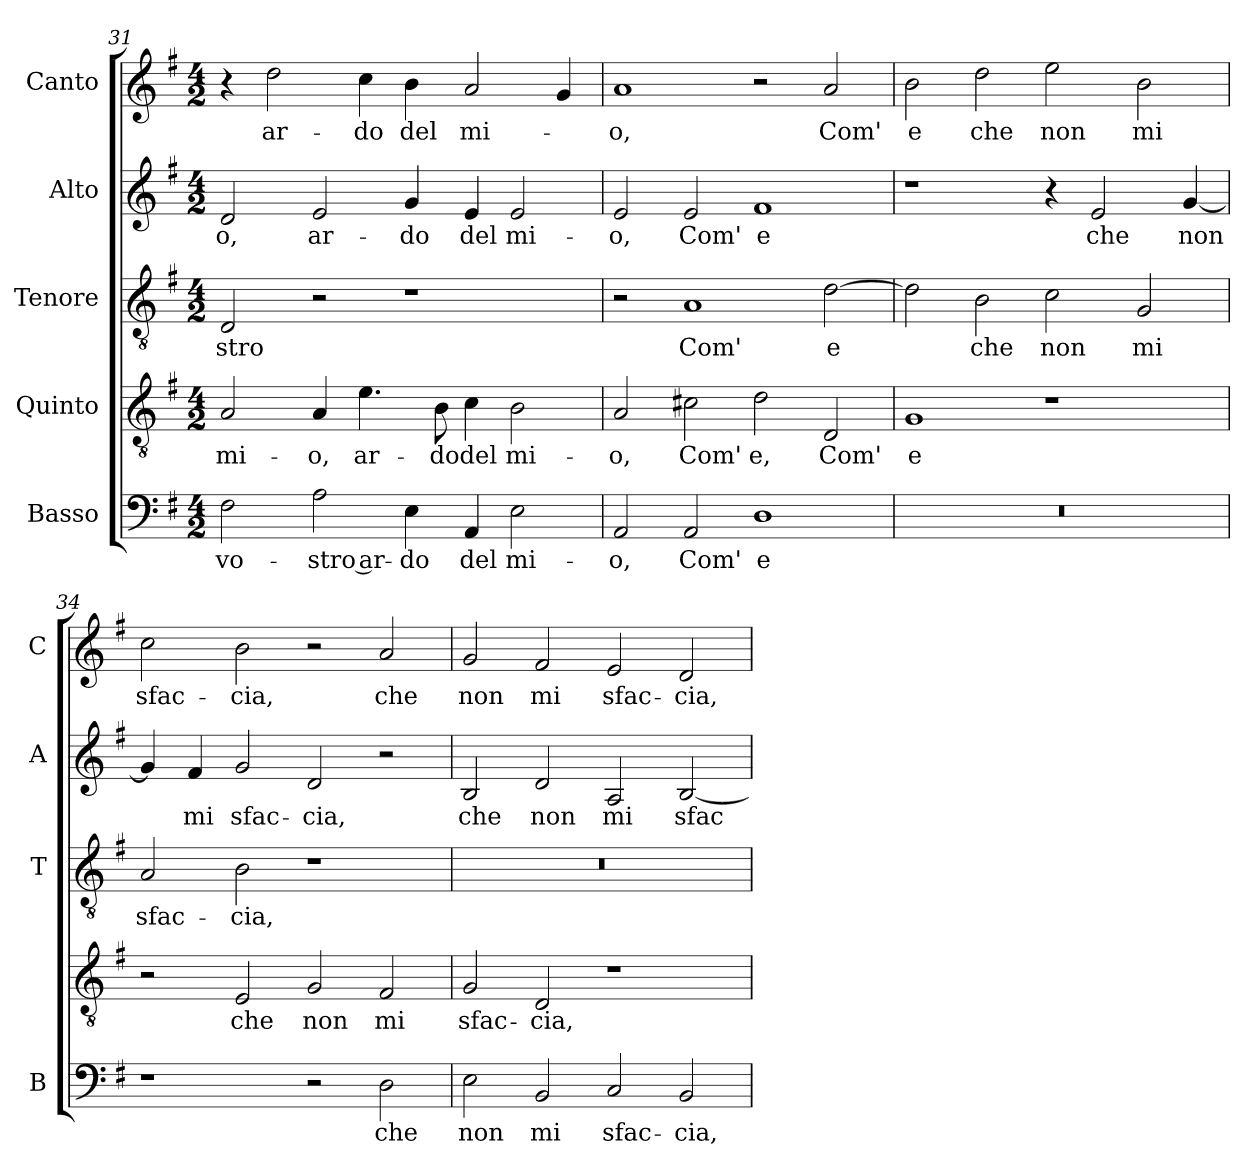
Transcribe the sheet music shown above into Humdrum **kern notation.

**kern	**text	**kern	**text	**kern	**text	**kern	**text	**kern	**text
*part5	*part5	*part4	*part4	*part3	*part3	*part2	*part2	*part1	*part1
*staff5	*staff5	*staff4	*staff4	*staff3	*staff3	*staff2	*staff2	*staff1	*staff1
*I"Basso	*	*I"Quinto	*	*I"Tenore	*	*I"Alto	*	*I"Canto	*
*I'B	*	*	*	*I'T	*	*I'A	*	*I'C	*
*clefF4	*	*clefGv2	*	*clefGv2	*	*clefG2	*	*clefG2	*
*k[f#]	*	*k[f#]	*	*k[f#]	*	*k[f#]	*	*k[f#]	*
*G:	*	*G:	*	*G:	*	*G:	*	*G:	*
*M4/2	*	*M4/2	*	*M4/2	*	*M4/2	*	*M4/2	*
=31	=31	=31	=31	=31	=31	=31	=31	=31	=31
!	!LO:LY:b	!	!	!	!	!	!	!	!
!	!	!	!LO:LY:b	!	!	!	!	!	!
!	!	!	!	!	!LO:LY:b	!	!	!	!
!	!	!	!	!	!	!	!LO:LY:b	!	!
2F#\	vo-	2A/	mi-	2D/	-stro	2d/	-o,	4r	.
!	!	!	!	!	!	!	!	!	!LO:LY:b
.	.	.	.	.	.	.	.	2dd\	ar-
!	!LO:LY:b	!	!	!	!	!	!	!	!
!	!	!	!LO:LY:b	!	!	!	!	!	!
!	!	!	!	!	!	!	!LO:LY:b	!	!
2A\	-stro ar-	4A/	-o,	2r	.	2e/	ar-	.	.
!	!	!	!LO:LY:b	!	!	!	!	!	!
!	!	!	!	!	!	!	!	!	!LO:LY:b
.	.	4.e\	ar-	.	.	.	.	4cc\	-do
!	!LO:LY:b	!	!	!	!	!	!	!	!
!	!	!	!	!	!	!	!LO:LY:b	!	!
!	!	!	!	!	!	!	!	!	!LO:LY:b
4E\	-do	.	.	1r	.	4g/	-do	4b\	del
!	!	!	!LO:LY:b	!	!	!	!	!	!
.	.	8B\	-do	.	.	.	.	.	.
!	!LO:LY:b	!	!	!	!	!	!	!	!
!	!	!	!LO:LY:b	!	!	!	!	!	!
!	!	!	!	!	!	!	!LO:LY:b	!	!
!	!	!	!	!	!	!	!	!	!LO:LY:b
4AA/	del	4c\	del	.	.	4e/	del	2a/	mi-
!	!LO:LY:b	!	!	!	!	!	!	!	!
!	!	!	!LO:LY:b	!	!	!	!	!	!
!	!	!	!	!	!	!	!LO:LY:b	!	!
2E\	mi-	2B\	mi-	.	.	2e/	mi-	.	.
.	.	.	.	.	.	.	.	4g/	.
=32	=32	=32	=32	=32	=32	=32	=32	=32	=32
!	!LO:LY:b	!	!	!	!	!	!	!	!
!	!	!	!LO:LY:b	!	!	!	!	!	!
!	!	!	!	!	!	!	!LO:LY:b	!	!
!	!	!	!	!	!	!	!	!	!LO:LY:b
2AA/	-o,	2A/	-o,	2r	.	2e/	-o,	1a	-o,
!	!LO:LY:b	!	!	!	!	!	!	!	!
!	!	!	!LO:LY:b	!	!	!	!	!	!
!	!	!	!	!	!LO:LY:b	!	!	!	!
!	!	!	!	!	!	!	!LO:LY:b	!	!
2AA/	Com'	2c#X\	Com'	1A	Com'	2e/	Com'	.	.
!	!LO:LY:b	!	!	!	!	!	!	!	!
!	!	!	!LO:LY:b	!	!	!	!	!	!
!	!	!	!	!	!	!	!LO:LY:b	!	!
1D	e	2d\	e,	.	.	1f#	e	2r	.
!	!	!	!LO:LY:b	!	!	!	!	!	!
!	!	!	!	!	!LO:LY:b	!	!	!	!
!	!	!	!	!	!	!	!	!	!LO:LY:b
.	.	2D/	Com'	[2d\	e	.	.	2a/	Com'
=33	=33	=33	=33	=33	=33	=33	=33	=33	=33
!	!	!	!LO:LY:b	!	!	!	!	!	!
!	!	!	!	!	!	!	!	!	!LO:LY:b
0r	.	1G	e	2d\]	.	1r	.	2b\	e
!	!	!	!	!	!LO:LY:b	!	!	!	!
!	!	!	!	!	!	!	!	!	!LO:LY:b
.	.	.	.	2B\	che	.	.	2dd\	che
!	!	!	!	!	!LO:LY:b	!	!	!	!
!	!	!	!	!	!	!	!	!	!LO:LY:b
.	.	1r	.	2c\	non	4r	.	2ee\	non
!	!	!	!	!	!	!	!LO:LY:b	!	!
.	.	.	.	.	.	2e/	che	.	.
!	!	!	!	!	!LO:LY:b	!	!	!	!
!	!	!	!	!	!	!	!	!	!LO:LY:b
.	.	.	.	2G/	mi	.	.	2b\	mi
!	!	!	!	!	!	!	!LO:LY:b	!	!
.	.	.	.	.	.	[4g/	non	.	.
!!LO:PB:g=z
=34	=34	=34	=34	=34	=34	=34	=34	=34	=34
!	!	!	!	!	!LO:LY:b	!	!	!	!
!	!	!	!	!	!	!	!	!	!LO:LY:b
1r	.	2r	.	2A/	sfac-	4g/]	.	2cc\	sfac-
!	!	!	!	!	!	!	!LO:LY:b	!	!
.	.	.	.	.	.	4f#/	mi	.	.
!	!	!	!LO:LY:b	!	!	!	!	!	!
!	!	!	!	!	!LO:LY:b	!	!	!	!
!	!	!	!	!	!	!	!LO:LY:b	!	!
!	!	!	!	!	!	!	!	!	!LO:LY:b
.	.	2E/	che	2B\	-cia,	2g/	sfac-	2b\	-cia,
!	!	!	!LO:LY:b	!	!	!	!	!	!
!	!	!	!	!	!	!	!LO:LY:b	!	!
2r	.	2G/	non	1r	.	2d/	-cia,	2r	.
!	!LO:LY:b	!	!	!	!	!	!	!	!
!	!	!	!LO:LY:b	!	!	!	!	!	!
!	!	!	!	!	!	!	!	!	!LO:LY:b
2D\	che	2F#/	mi	.	.	2r	.	2a/	che
=35	=35	=35	=35	=35	=35	=35	=35	=35	=35
!	!LO:LY:b	!	!	!	!	!	!	!	!
!	!	!	!LO:LY:b	!	!	!	!	!	!
!	!	!	!	!	!	!	!LO:LY:b	!	!
!	!	!	!	!	!	!	!	!	!LO:LY:b
2E\	non	2G/	sfac-	0r	.	2B/	che	2g/	non
!	!LO:LY:b	!	!	!	!	!	!	!	!
!	!	!	!LO:LY:b	!	!	!	!	!	!
!	!	!	!	!	!	!	!LO:LY:b	!	!
!	!	!	!	!	!	!	!	!	!LO:LY:b
2BB/	mi	2D/	-cia,	.	.	2d/	non	2f#/	mi
!	!LO:LY:b	!	!	!	!	!	!	!	!
!	!	!	!	!	!	!	!LO:LY:b	!	!
!	!	!	!	!	!	!	!	!	!LO:LY:b
2C/	sfac-	1r	.	.	.	2A/	mi	2e/	sfac-
!	!LO:LY:b	!	!	!	!	!	!	!	!
!	!	!	!	!	!	!	!LO:LY:b	!	!
!	!	!	!	!	!	!	!	!	!LO:LY:b
2BB/	-cia,	.	.	.	.	[2B/	sfac-	2d/	-cia,
=	=	=	=	=	=	=	=	=	=
*-	*-	*-	*-	*-	*-	*-	*-	*-	*-
